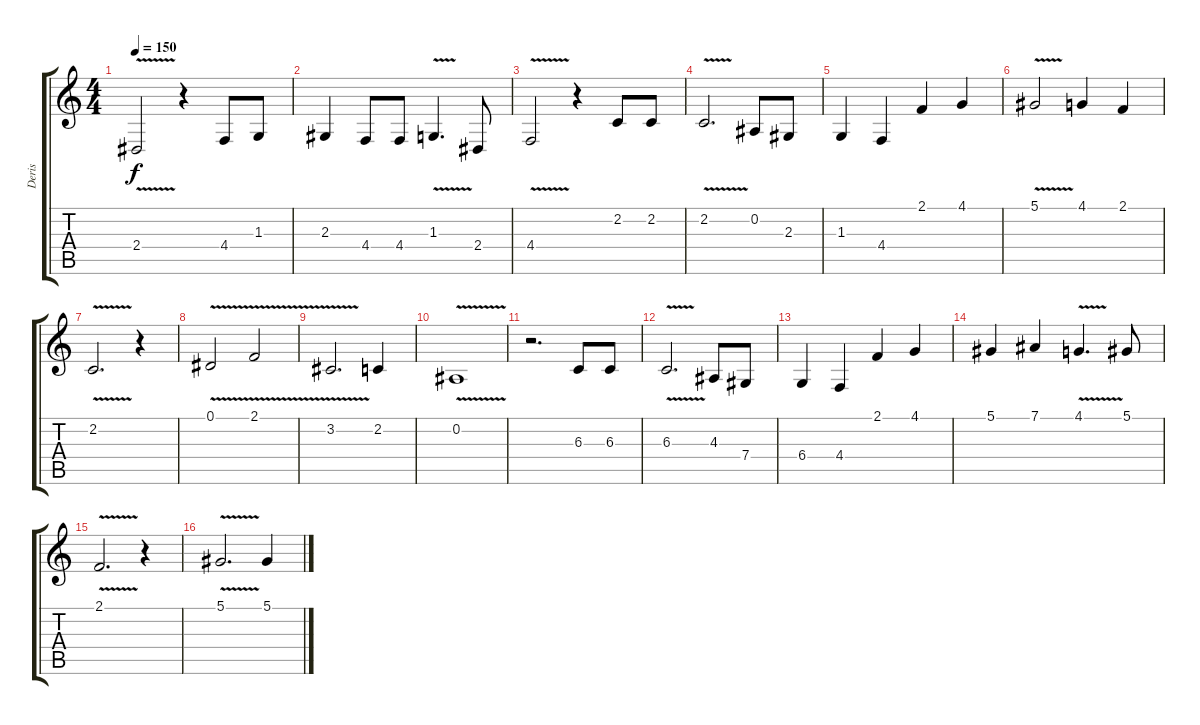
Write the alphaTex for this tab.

\track ("Deris" "Deris") {instrument altosax}
\staff {score tabs}
\tuning (Eb4 Bb3 Gb3 Db3 Ab2 Eb2) {hide}
\ts (4 4)
\tempo 150
\clef g2
\ks c
2.4{v}.2{dy f} r.4 4.4.8 1.3.8 |
2.3.4 4.4.8 4.4.8 1.3{v}.4{d} 2.4.8 |
4.4{v}.2 r.4 2.2.8 2.2.8 |
2.2{v}.2{d} 0.2.8 2.3.8 |
1.3.4 4.4.4 2.1.4 4.1.4 |
5.1{v}.2 4.1.4 2.1.4 |
2.2{v}.2{d} r.4 |
0.1{v}.2 2.1{v}.2 |
3.2{v}.2{d} 2.2.4 |
0.2{v}.1 |
r.2{d} 6.3.8 6.3.8 |
6.3{v}.2{d} 4.3.8 7.4.8 |
6.4.4 4.4.4 2.1.4 4.1.4 |
5.1.4 7.1.4 4.1{v}.4{d} 5.1.8 |
2.1{v}.2{d} r.4 |
5.1{v}.2{d} 5.1.4
